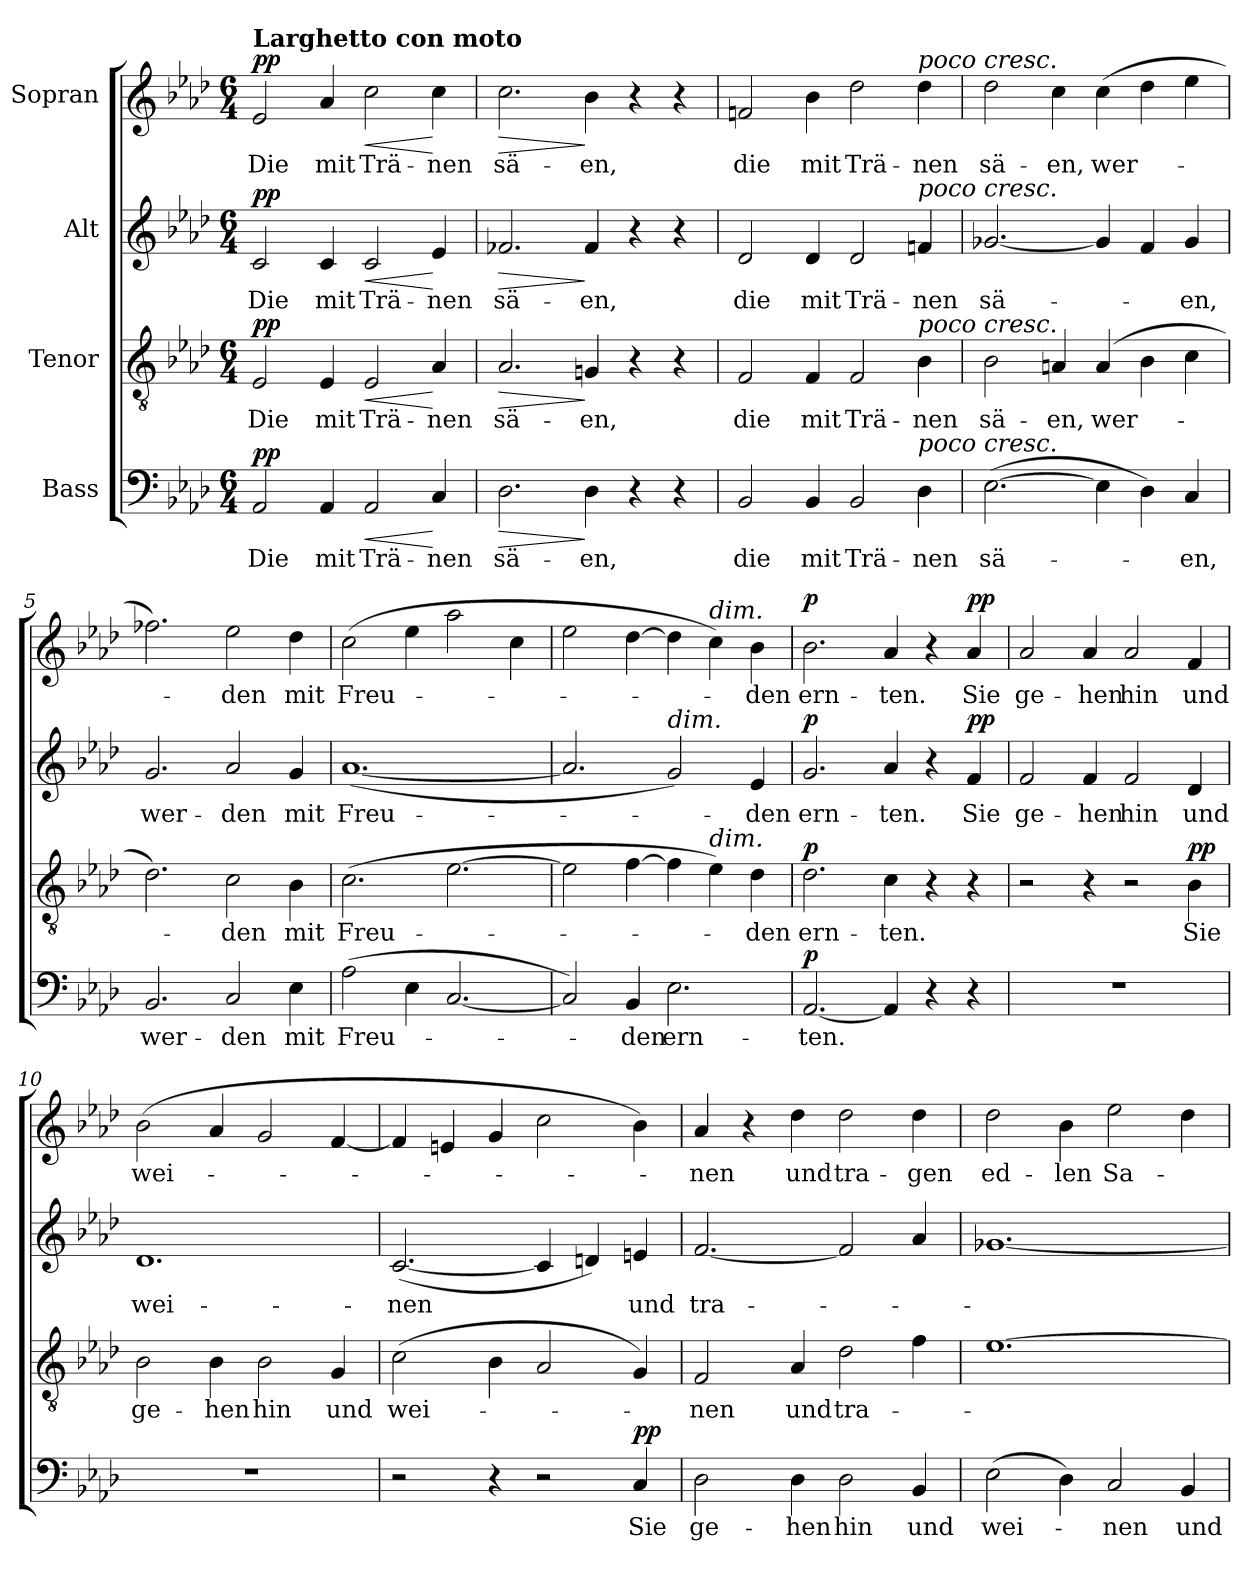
**kern	**text	**dynam	**kern	**text	**dynam	**kern	**text	**dynam	**kern	**text	**dynam
*part4	*part4	*part4	*part3	*part3	*part3	*part2	*part2	*part2	*part1	*part1	*part1
*staff4	*staff4	*staff4	*staff3	*staff3	*staff3	*staff2	*staff2	*staff2	*staff1	*staff1	*staff1
*I"Bass	*	*	*I"Tenor	*	*	*I"Alt	*	*	*I"Sopran	*	*
*clefF4	*	*	*clefGv2	*	*	*clefG2	*	*	*clefG2	*	*
*k[b-e-a-d-]	*	*	*k[b-e-a-d-]	*	*	*k[b-e-a-d-]	*	*	*k[b-e-a-d-]	*	*
*M6/4	*	*	*M6/4	*	*	*M6/4	*	*	*M6/4	*	*
=1	=1	=1	=1	=1	=1	=1	=1	=1	=1	=1	=1
!	!	!	!	!	!	!	!	!	!LO:TX:a:B:t=Larghetto con moto	!	!
!	!LO:LY:b	!LO:DY:a	!	!LO:LY:b	!LO:DY:a	!	!LO:LY:b	!LO:DY:a	!	!LO:LY:b	!LO:DY:a
2AA-/	Die	pp	2E-/	Die	pp	2c/	Die	pp	2e-/	Die	pp
!	!LO:LY:b	!	!	!LO:LY:b	!	!	!LO:LY:b	!	!	!LO:LY:b	!
4AA-/	mit	.	4E-/	mit	.	4c/	mit	.	4a-/	mit	.
!	!LO:LY:b	!LO:HP:b	!	!LO:LY:b	!LO:HP:b	!	!LO:LY:b	!LO:HP:b	!	!LO:LY:b	!LO:HP:b
2AA-/	Trä-	<	2E-/	Trä-	<	2c/	Trä-	<	2cc\	Trä-	<
!	!LO:LY:b	!	!	!LO:LY:b	!	!	!LO:LY:b	!	!	!LO:LY:b	!
4C/	-nen	[	4A-/	-nen	[	4e-/	-nen	[	4cc\	-nen	[
=2	=2	=2	=2	=2	=2	=2	=2	=2	=2	=2	=2
!	!LO:LY:b	!LO:HP:b	!	!LO:LY:b	!LO:HP:b	!	!LO:LY:b	!LO:HP:b	!	!LO:LY:b	!LO:HP:b
2.D-\	sä-	>	2.A-/	sä-	>	2.f-X/	sä-	>	2.cc\	sä-	>
!	!LO:LY:b	!	!	!LO:LY:b	!	!	!LO:LY:b	!	!	!LO:LY:b	!
4D-\	-en,	]	4Gn/	-en,	]	4f-/	-en,	]	4b-\	-en,	]
4r	.	.	4r	.	.	4r	.	.	4r	.	.
4r	.	.	4r	.	.	4r	.	.	4r	.	.
=3	=3	=3	=3	=3	=3	=3	=3	=3	=3	=3	=3
!	!LO:LY:b	!	!	!LO:LY:b	!	!	!LO:LY:b	!	!	!LO:LY:b	!
2BB-/	die	.	2F/	die	.	2d-/	die	.	2fn/	die	.
!	!LO:LY:b	!	!	!LO:LY:b	!	!	!LO:LY:b	!	!	!LO:LY:b	!
4BB-/	mit	.	4F/	mit	.	4d-/	mit	.	4b-\	mit	.
!	!LO:LY:b	!	!	!LO:LY:b	!	!	!LO:LY:b	!	!	!LO:LY:b	!
2BB-/	Trä-	.	2F/	Trä-	.	2d-/	Trä-	.	2dd-\	Trä-	.
!	!	!	!	!	!	!	!	!	!LO:TX:a:i:t=poco cresc.	!	!
!	!	!	!	!	!	!LO:TX:a:i:t=poco cresc.	!	!	!	!	!
!	!	!	!LO:TX:a:i:t=poco cresc.	!	!	!	!	!	!	!	!
!LO:TX:a:i:t=poco cresc.	!	!	!	!	!	!	!	!	!	!	!
!	!LO:LY:b	!	!	!LO:LY:b	!	!	!LO:LY:b	!	!	!LO:LY:b	!
4D-\	-nen	.	4B-\	-nen	.	4fn/	-nen	.	4dd-\	-nen	.
=4	=4	=4	=4	=4	=4	=4	=4	=4	=4	=4	=4
!	!LO:LY:b	!	!	!LO:LY:b	!	!	!LO:LY:b	!	!	!LO:LY:b	!
([2.E-\	sä-	.	2B-\	sä-	.	[2.g-X/	sä-	.	2dd-\	sä-	.
!	!	!	!	!LO:LY:b	!	!	!	!	!	!LO:LY:b	!
.	.	.	4An/	-en,	.	.	.	.	4cc\	-en,	.
!	!	!	!	!LO:LY:b	!	!	!	!	!	!LO:LY:b	!
4E-\]	.	.	(4A/	wer-	.	4g-/]	.	.	(4cc\	wer-	.
4D-\)	.	.	4B-\	.	.	4f/	.	.	4dd-\	.	.
!	!LO:LY:b	!	!	!	!	!	!LO:LY:b	!	!	!	!
4C/	-en,	.	4c\	.	.	4g-/	-en,	.	4ee-\	.	.
!!LO:LB:g=z
=5	=5	=5	=5	=5	=5	=5	=5	=5	=5	=5	=5
!	!LO:LY:b	!	!	!	!	!	!LO:LY:b	!	!	!	!
2.BB-/	wer-	.	2.d-\)	.	.	2.g/	wer-	.	2.ff-X\)	.	.
!	!LO:LY:b	!	!	!LO:LY:b	!	!	!LO:LY:b	!	!	!LO:LY:b	!
2C/	-den	.	2c\	-den	.	2a-/	-den	.	2ee-\	-den	.
!	!LO:LY:b	!	!	!LO:LY:b	!	!	!LO:LY:b	!	!	!LO:LY:b	!
4E-\	mit	.	4B-\	mit	.	4g/	mit	.	4dd-\	mit	.
=6	=6	=6	=6	=6	=6	=6	=6	=6	=6	=6	=6
!	!LO:LY:b	!	!	!LO:LY:b	!	!	!LO:LY:b	!	!	!LO:LY:b	!
(2A-\	Freu-	.	(2.c\	Freu-	.	([1.a-	Freu-	.	(2cc\	Freu-	.
4E-\	.	.	.	.	.	.	.	.	4ee-\	.	.
[2.C/	.	.	[2.e-\	.	.	.	.	.	2aa-\	.	.
.	.	.	.	.	.	.	.	.	4cc\	.	.
=7	=7	=7	=7	=7	=7	=7	=7	=7	=7	=7	=7
2C/])	.	.	2e-\]	.	.	2.a-/]	.	.	2ee-\	.	.
!	!LO:LY:b	!	!	!	!	!	!	!	!	!	!
4BB-/	-den	.	[4f\	.	.	.	.	.	[4dd-\	.	.
!	!	!	!	!	!	!LO:TX:a:i:t=dim.	!	!	!	!	!
!	!LO:LY:b	!	!	!	!	!	!	!	!	!	!
2.E-\	ern-	.	4f\]	.	.	2g/)	.	.	4dd-\]	.	.
!	!	!	!	!	!	!	!	!	!LO:TX:a:i:t=dim.	!	!
!	!	!	!LO:TX:a:i:t=dim.	!	!	!	!	!	!	!	!
.	.	.	4e-\)	.	.	.	.	.	4cc\)	.	.
!	!	!	!	!LO:LY:b	!	!	!LO:LY:b	!	!	!LO:LY:b	!
.	.	.	4d-\	-den	.	4e-/	-den	.	4b-\	-den	.
=8	=8	=8	=8	=8	=8	=8	=8	=8	=8	=8	=8
!	!LO:LY:b	!LO:DY:a	!	!LO:LY:b	!LO:DY:a	!	!LO:LY:b	!LO:DY:a	!	!LO:LY:b	!LO:DY:a
[2.AA-/	-ten.	p	2.d-\	ern-	p	2.g/	ern-	p	2.b-\	ern-	p
!	!	!	!	!LO:LY:b	!	!	!LO:LY:b	!	!	!LO:LY:b	!
4AA-/]	.	.	4c\	-ten.	.	4a-/	-ten.	.	4a-/	-ten.	.
4r	.	.	4r	.	.	4r	.	.	4r	.	.
!	!	!	!	!	!	!	!LO:LY:b	!LO:DY:a	!	!LO:LY:b	!LO:DY:a
4r	.	.	4r	.	.	4f/	Sie	pp	4a-/	Sie	pp
!!LO:LB:g=z
=9	=9	=9	=9	=9	=9	=9	=9	=9	=9	=9	=9
!	!	!	!	!	!	!	!LO:LY:b	!	!	!LO:LY:b	!
1.r	.	.	2r	.	.	2f/	ge-	.	2a-/	ge-	.
!	!	!	!	!	!	!	!LO:LY:b	!	!	!LO:LY:b	!
.	.	.	4r	.	.	4f/	-hen	.	4a-/	-hen	.
!	!	!	!	!	!	!	!LO:LY:b	!	!	!LO:LY:b	!
.	.	.	2r	.	.	2f/	hin	.	2a-/	hin	.
!	!	!	!	!LO:LY:b	!LO:DY:a	!	!LO:LY:b	!	!	!LO:LY:b	!
.	.	.	4B-\	Sie	pp	4d-/	und	.	4f/	und	.
=10	=10	=10	=10	=10	=10	=10	=10	=10	=10	=10	=10
!	!	!	!	!LO:LY:b	!	!	!LO:LY:b	!	!	!LO:LY:b	!
1.r	.	.	2B-\	ge-	.	1.d-	wei-	.	(2b-\	wei-	.
!	!	!	!	!LO:LY:b	!	!	!	!	!	!	!
.	.	.	4B-\	-hen	.	.	.	.	4a-/	.	.
!	!	!	!	!LO:LY:b	!	!	!	!	!	!	!
.	.	.	2B-\	hin	.	.	.	.	2g/	.	.
!	!	!	!	!LO:LY:b	!	!	!	!	!	!	!
.	.	.	4G/	und	.	.	.	.	[4f/	.	.
=11	=11	=11	=11	=11	=11	=11	=11	=11	=11	=11	=11
!	!	!	!	!LO:LY:b	!	!	!LO:LY:b	!	!	!	!
2r	.	.	(2c\	wei-	.	([2.c/	nen	.	4f/]	.	.
.	.	.	.	.	.	.	.	.	4en/	.	.
4r	.	.	4B-\	.	.	.	.	.	4g/	.	.
2r	.	.	2A-/	.	.	4c/]	.	.	2cc\	.	.
.	.	.	.	.	.	4dn/)	.	.	.	.	.
!	!LO:LY:b	!LO:DY:a	!	!	!	!	!LO:LY:b	!	!	!	!
4C/	Sie	pp	4G/)	.	.	4en/	und	.	4b-\)	.	.
=12	=12	=12	=12	=12	=12	=12	=12	=12	=12	=12	=12
!	!LO:LY:b	!	!	!LO:LY:b	!	!	!LO:LY:b	!	!	!LO:LY:b	!
2D-\	ge-	.	2F/	-nen	.	[2.f/	tra-	.	4a-/	-nen	.
.	.	.	.	.	.	.	.	.	4r	.	.
!	!LO:LY:b	!	!	!LO:LY:b	!	!	!	!	!	!LO:LY:b	!
4D-\	-hen	.	4A-/	und	.	.	.	.	4dd-\	und	.
!	!LO:LY:b	!	!	!LO:LY:b	!	!	!	!	!	!LO:LY:b	!
2D-\	hin	.	2d-\	tra-	.	2f/]	.	.	2dd-\	tra-	.
!	!LO:LY:b	!	!	!	!	!	!	!	!	!LO:LY:b	!
4BB-/	und	.	4f\	.	.	4a-/	.	.	4dd-\	-gen	.
!!LO:PB:g=z
=13	=13	=13	=13	=13	=13	=13	=13	=13	=13	=13	=13
!	!LO:LY:b	!	!	!	!	!	!	!	!	!LO:LY:b	!
(2E-\	wei-	.	[1.e-	.	.	[1.g-X	.	.	2dd-\	ed-	.
!	!	!	!	!	!	!	!	!	!	!LO:LY:b	!
4D-\)	.	.	.	.	.	.	.	.	4b-\	-len	.
!	!LO:LY:b	!	!	!	!	!	!	!	!	!LO:LY:b	!
2C/	-nen	.	.	.	.	.	.	.	2ee-\	Sa-	.
!	!LO:LY:b	!	!	!	!	!	!	!	!	!	!
4BB-/	und	.	.	.	.	.	.	.	4dd-\	.	.
=	=	=	=	=	=	=	=	=	=	=	=
*-	*-	*-	*-	*-	*-	*-	*-	*-	*-	*-	*-
